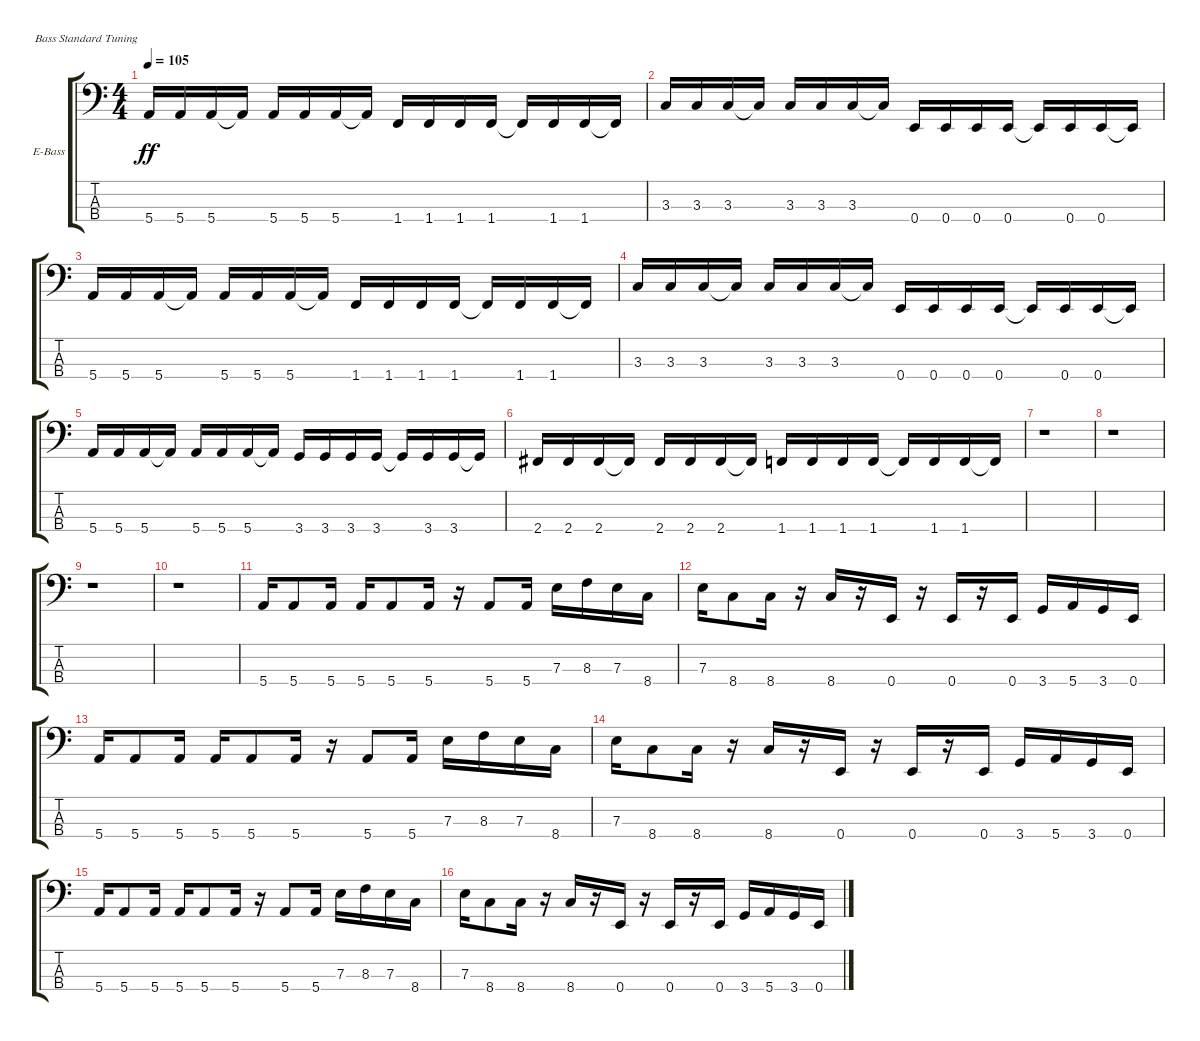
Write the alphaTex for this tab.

\defaultSystemsLayout 4
\bracketExtendMode groupsimilarinstruments
\firstSystemTrackNameOrientation horizontal
\otherSystemsTrackNameOrientation horizontal
\track ("Cone" "E-Bass") {instrument electricbassfinger}
\staff {score tabs}
\tuning (G2 D2 A1 E1)
\ts (4 4)
\tempo 105
\clef f4
\ks c
5.4.16{dy ff} 5.4.16 5.4.16 5.4{t}.16 5.4.16 5.4.16 5.4.16 5.4{t}.16 1.4.16 1.4.16 1.4.16 1.4.16 1.4{t}.16 1.4.16 1.4.16 1.4{t}.16 |
3.3.16 3.3.16 3.3.16 3.3{t}.16 3.3.16 3.3.16 3.3.16 3.3{t}.16 0.4.16 0.4.16 0.4.16 0.4.16 0.4{t}.16 0.4.16 0.4.16 0.4{t}.16 |
5.4.16 5.4.16 5.4.16 5.4{t}.16 5.4.16 5.4.16 5.4.16 5.4{t}.16 1.4.16 1.4.16 1.4.16 1.4.16 1.4{t}.16 1.4.16 1.4.16 1.4{t}.16 |
3.3.16 3.3.16 3.3.16 3.3{t}.16 3.3.16 3.3.16 3.3.16 3.3{t}.16 0.4.16 0.4.16 0.4.16 0.4.16 0.4{t}.16 0.4.16 0.4.16 0.4{t}.16 |
5.4.16 5.4.16 5.4.16 5.4{t}.16 5.4.16 5.4.16 5.4.16 5.4{t}.16 3.4.16 3.4.16 3.4.16 3.4.16 3.4{t}.16 3.4.16 3.4.16 3.4{t}.16 |
2.4.16 2.4.16 2.4.16 2.4{t}.16 2.4.16 2.4.16 2.4.16 2.4{t}.16 1.4.16 1.4.16 1.4.16 1.4.16 1.4{t}.16 1.4.16 1.4.16 1.4{t}.16 |
r.1 |
r.1 |
r.1 |
r.1 |
5.4.16 5.4.8 5.4.16 5.4.16 5.4.8 5.4.16 r.16 5.4.8 5.4.16 7.3.16 8.3.16 7.3.16 8.4.16 |
7.3.16 8.4.8 8.4.16 r.16 8.4.16 r.16 0.4.16 r.16 0.4.16 r.16 0.4.16 3.4.16 5.4.16 3.4.16 0.4.16 |
5.4.16 5.4.8 5.4.16 5.4.16 5.4.8 5.4.16 r.16 5.4.8 5.4.16 7.3.16 8.3.16 7.3.16 8.4.16 |
7.3.16 8.4.8 8.4.16 r.16 8.4.16 r.16 0.4.16 r.16 0.4.16 r.16 0.4.16 3.4.16 5.4.16 3.4.16 0.4.16 |
5.4.16 5.4.8 5.4.16 5.4.16 5.4.8 5.4.16 r.16 5.4.8 5.4.16 7.3.16 8.3.16 7.3.16 8.4.16 |
7.3.16 8.4.8 8.4.16 r.16 8.4.16 r.16 0.4.16 r.16 0.4.16 r.16 0.4.16 3.4.16 5.4.16 3.4.16 0.4.16
